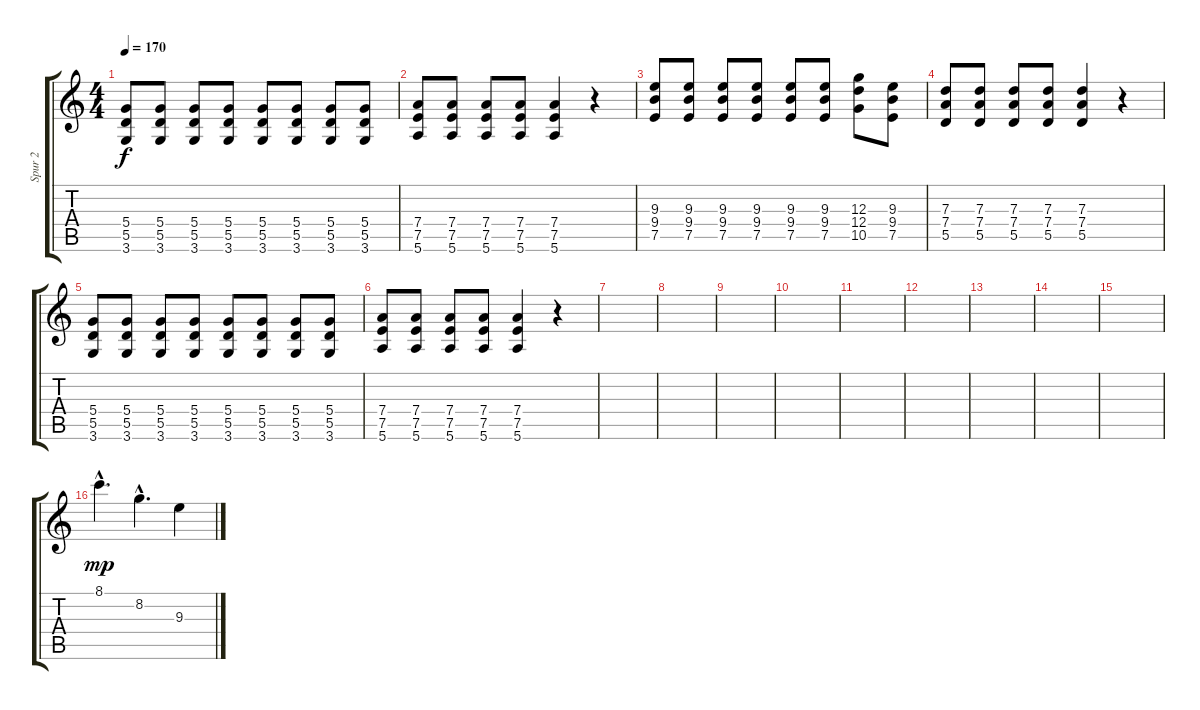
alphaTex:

\track ("Spur 2" "Spur 2") {instrument distortionguitar}
\staff {score tabs}
\tuning (E4 B3 G3 D3 A2 E2) {hide}
\ts (4 4)
\tempo 170
\clef g2
\ks c
(5.4 5.5 3.6).8{dy f} (5.4 5.5 3.6).8 (5.4 5.5 3.6).8 (5.4 5.5 3.6).8 (5.4 5.5 3.6).8 (5.4 5.5 3.6).8 (5.4 5.5 3.6).8 (5.4 5.5 3.6).8 |
(7.4 7.5 5.6).8 (7.4 7.5 5.6).8 (7.4 7.5 5.6).8 (7.4 7.5 5.6).8 (7.4 7.5 5.6).4 r.4 |
(9.3 9.4 7.5).8 (9.3 9.4 7.5).8 (9.3 9.4 7.5).8 (9.3 9.4 7.5).8 (9.3 9.4 7.5).8 (9.3 9.4 7.5).8 (12.3 12.4 10.5).8 (9.3 9.4 7.5).8 |
(7.3 7.4 5.5).8 (7.3 7.4 5.5).8 (7.3 7.4 5.5).8 (7.3 7.4 5.5).8 (7.3 7.4 5.5).4 r.4 |
(5.4 5.5 3.6).8 (5.4 5.5 3.6).8 (5.4 5.5 3.6).8 (5.4 5.5 3.6).8 (5.4 5.5 3.6).8 (5.4 5.5 3.6).8 (5.4 5.5 3.6).8 (5.4 5.5 3.6).8 |
(7.4 7.5 5.6).8 (7.4 7.5 5.6).8 (7.4 7.5 5.6).8 (7.4 7.5 5.6).8 (7.4 7.5 5.6).4 r.4 |
|
|
|
|
|
|
|
|
|
8.1{hac}.4{d dy mp} 8.2{hac}.4{d} 9.3.4
